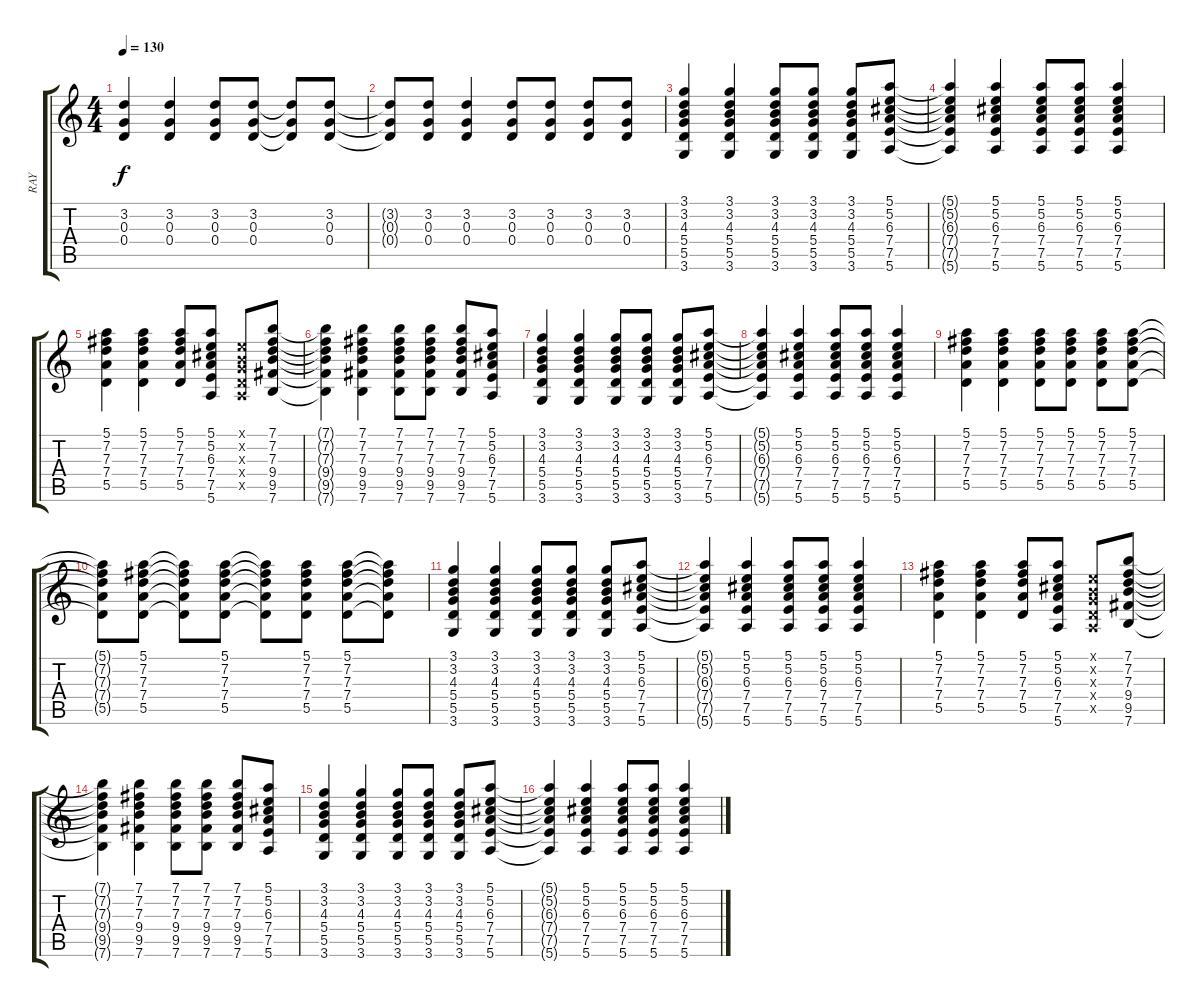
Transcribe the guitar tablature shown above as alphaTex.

\track ("RAY" "RAY") {instrument acousticguitarsteel}
\staff {score tabs}
\tuning (E4 B3 G3 D3 A2 E2) {hide}
\ts (4 4)
\tempo 130
\clef g2
\ks c
(3.2 0.3 0.4).4{dy f} (3.2 0.3 0.4).4 (3.2 0.3 0.4).8 (3.2 0.3 0.4).8 (3.2{t} 0.3{t} 0.4{t}).8 (3.2 0.3 0.4).8 |
(3.2{t} 0.3{t} 0.4{t}).8 (3.2 0.3 0.4).8 (3.2 0.3 0.4).4 (3.2 0.3 0.4).8 (3.2 0.3 0.4).8 (3.2 0.3 0.4).8 (3.2 0.3 0.4).8 |
(3.1 3.2 4.3 5.4 5.5 3.6).4 (3.1 3.2 4.3 5.4 5.5 3.6).4 (3.1 3.2 4.3 5.4 5.5 3.6).8 (3.1 3.2 4.3 5.4 5.5 3.6).8 (3.1 3.2 4.3 5.4 5.5 3.6).8 (5.1 5.2 6.3 7.4 7.5 5.6).8 |
(5.1{t} 5.2{t} 6.3{t} 7.4{t} 7.5{t} 5.6{t}).4 (5.1 5.2 6.3 7.4 7.5 5.6).4 (5.1 5.2 6.3 7.4 7.5 5.6).8 (5.1 5.2 6.3 7.4 7.5 5.6).8 (5.1 5.2 6.3 7.4 7.5 5.6).4 |
(5.1 7.2 7.3 7.4 5.5).4 (5.1 7.2 7.3 7.4 5.5).4 (5.1 7.2 7.3 7.4 5.5).8 (5.1 5.2 6.3 7.4 7.5 5.6).8 (0.1{x} 0.2{x} 0.3{x} 0.4{x} 0.5{x}).8 (7.1 7.2 7.3 9.4 9.5 7.6).8 |
(7.1{t} 7.2{t} 7.3{t} 9.4{t} 9.5{t} 7.6{t}).4 (7.1 7.2 7.3 9.4 9.5 7.6).4 (7.1 7.2 7.3 9.4 9.5 7.6).8 (7.1 7.2 7.3 9.4 9.5 7.6).8 (7.1 7.2 7.3 9.4 9.5 7.6).8 (5.1 5.2 6.3 7.4 7.5 5.6).8 |
(3.1 3.2 4.3 5.4 5.5 3.6).4 (3.1 3.2 4.3 5.4 5.5 3.6).4 (3.1 3.2 4.3 5.4 5.5 3.6).8 (3.1 3.2 4.3 5.4 5.5 3.6).8 (3.1 3.2 4.3 5.4 5.5 3.6).8 (5.1 5.2 6.3 7.4 7.5 5.6).8 |
(5.1{t} 5.2{t} 6.3{t} 7.4{t} 7.5{t} 5.6{t}).4 (5.1 5.2 6.3 7.4 7.5 5.6).4 (5.1 5.2 6.3 7.4 7.5 5.6).8 (5.1 5.2 6.3 7.4 7.5 5.6).8 (5.1 5.2 6.3 7.4 7.5 5.6).4 |
(5.1 7.2 7.3 7.4 5.5).4 (5.1 7.2 7.3 7.4 5.5).4 (5.1 7.2 7.3 7.4 5.5).8 (5.1 7.2 7.3 7.4 5.5).8 (5.1 7.2 7.3 7.4 5.5).8 (5.1 7.2 7.3 7.4 5.5).8 |
(5.1{t} 7.2{t} 7.3{t} 7.4{t} 5.5{t}).8 (5.1 7.2 7.3 7.4 5.5).8 (5.1{t} 7.2{t} 7.3{t} 7.4{t} 5.5{t}).8 (5.1 7.2 7.3 7.4 5.5).8 (5.1{t} 7.2{t} 7.3{t} 7.4{t} 5.5{t}).8 (5.1 7.2 7.3 7.4 5.5).8 (5.1 7.2 7.3 7.4 5.5).8 (5.1{t} 7.2{t} 7.3{t} 7.4{t} 5.5{t}).8 |
(3.1 3.2 4.3 5.4 5.5 3.6).4 (3.1 3.2 4.3 5.4 5.5 3.6).4 (3.1 3.2 4.3 5.4 5.5 3.6).8 (3.1 3.2 4.3 5.4 5.5 3.6).8 (3.1 3.2 4.3 5.4 5.5 3.6).8 (5.1 5.2 6.3 7.4 7.5 5.6).8 |
(5.1{t} 5.2{t} 6.3{t} 7.4{t} 7.5{t} 5.6{t}).4 (5.1 5.2 6.3 7.4 7.5 5.6).4 (5.1 5.2 6.3 7.4 7.5 5.6).8 (5.1 5.2 6.3 7.4 7.5 5.6).8 (5.1 5.2 6.3 7.4 7.5 5.6).4 |
(5.1 7.2 7.3 7.4 5.5).4 (5.1 7.2 7.3 7.4 5.5).4 (5.1 7.2 7.3 7.4 5.5).8 (5.1 5.2 6.3 7.4 7.5 5.6).8 (0.1{x} 0.2{x} 0.3{x} 0.4{x} 0.5{x}).8 (7.1 7.2 7.3 9.4 9.5 7.6).8 |
(7.1{t} 7.2{t} 7.3{t} 9.4{t} 9.5{t} 7.6{t}).4 (7.1 7.2 7.3 9.4 9.5 7.6).4 (7.1 7.2 7.3 9.4 9.5 7.6).8 (7.1 7.2 7.3 9.4 9.5 7.6).8 (7.1 7.2 7.3 9.4 9.5 7.6).8 (5.1 5.2 6.3 7.4 7.5 5.6).8 |
(3.1 3.2 4.3 5.4 5.5 3.6).4 (3.1 3.2 4.3 5.4 5.5 3.6).4 (3.1 3.2 4.3 5.4 5.5 3.6).8 (3.1 3.2 4.3 5.4 5.5 3.6).8 (3.1 3.2 4.3 5.4 5.5 3.6).8 (5.1 5.2 6.3 7.4 7.5 5.6).8 |
(5.1{t} 5.2{t} 6.3{t} 7.4{t} 7.5{t} 5.6{t}).4 (5.1 5.2 6.3 7.4 7.5 5.6).4 (5.1 5.2 6.3 7.4 7.5 5.6).8 (5.1 5.2 6.3 7.4 7.5 5.6).8 (5.1 5.2 6.3 7.4 7.5 5.6).4
